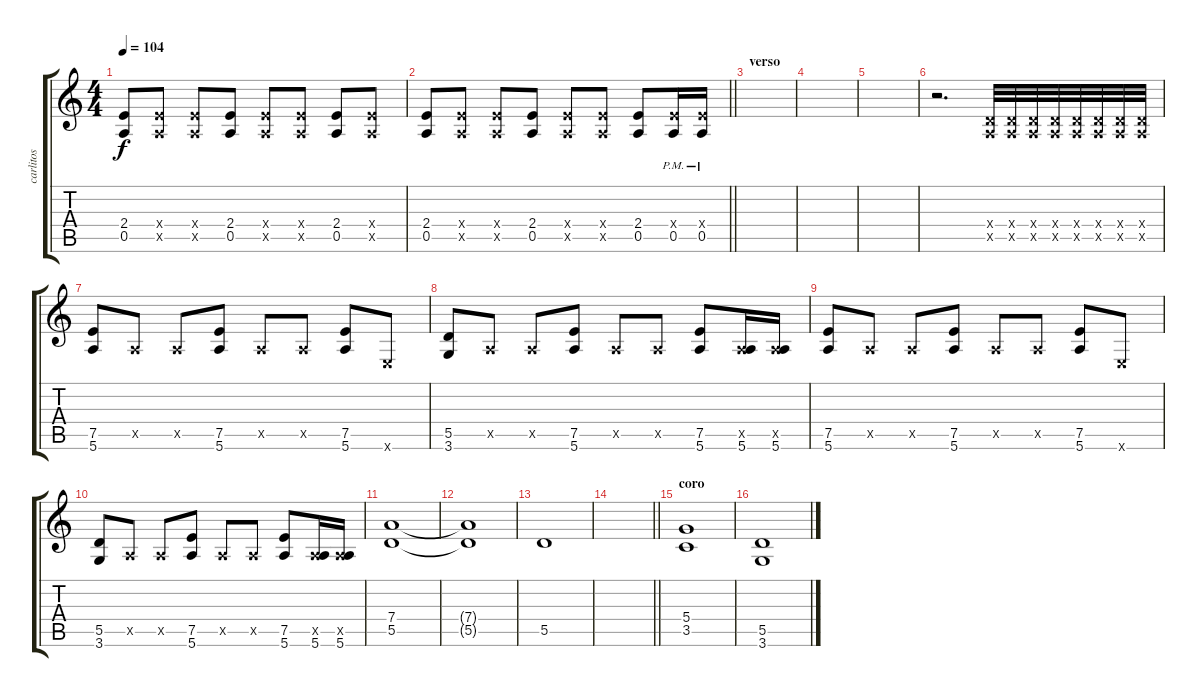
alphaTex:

\track ("carlitos" "carlitos") {instrument overdrivenguitar}
\staff {score tabs}
\tuning (E4 B3 G3 D3 A2 E2) {hide}
\ts (4 4)
\tempo 104
\clef g2
\ks c
(2.4 0.5).8{dy f instrument distortionguitar} (2.4{x} 0.5{x}).8 (2.4{x} 0.5{x}).8 (2.4 0.5).8 (2.4{x} 0.5{x}).8 (2.4{x} 0.5{x}).8 (2.4 0.5).8 (2.4{x} 0.5{x}).8 |
\barLineRight lightlight
(2.4 0.5).8 (2.4{x} 0.5{x}).8 (2.4{x} 0.5{x}).8 (2.4 0.5).8 (2.4{x} 0.5{x}).8 (2.4{x} 0.5{x}).8 (2.4 0.5).8 (2.4{x} 0.5{pm}).16 (2.4{x} 0.5{pm}).16 |
\section ("" "verso")
|
|
|
r.2{d} (0.4{x} 0.5{x}).32 (0.4{x} 0.5{x}).32 (0.4{x} 0.5{x}).32 (0.4{x} 0.5{x}).32 (0.4{x} 0.5{x}).32 (0.4{x} 0.5{x}).32 (0.4{x} 0.5{x}).32 (0.4{x} 0.5{x}).32 |
(7.5 5.6).8 0.5{x}.8 0.5{x}.8 (7.5 5.6).8 0.5{x}.8 0.5{x}.8 (7.5 5.6).8 0.6{x}.8 |
(5.5 3.6).8 0.5{x}.8 0.5{x}.8 (7.5 5.6).8 0.5{x}.8 0.5{x}.8 (7.5 5.6).8 (0.5{x} 5.6).16 (0.5{x} 5.6).16 |
(7.5 5.6).8 0.5{x}.8 0.5{x}.8 (7.5 5.6).8 0.5{x}.8 0.5{x}.8 (7.5 5.6).8 0.6{x}.8 |
(5.5 3.6).8 0.5{x}.8 0.5{x}.8 (7.5 5.6).8 0.5{x}.8 0.5{x}.8 (7.5 5.6).8 (0.5{x} 5.6).16 (0.5{x} 5.6).16 |
(7.4 5.5).1 |
(7.4{t} 5.5{t}).1 |
5.5.1 |
\barLineRight lightlight
|
\section ("" "coro")
(5.4 3.5).1 |
(5.5 3.6).1
